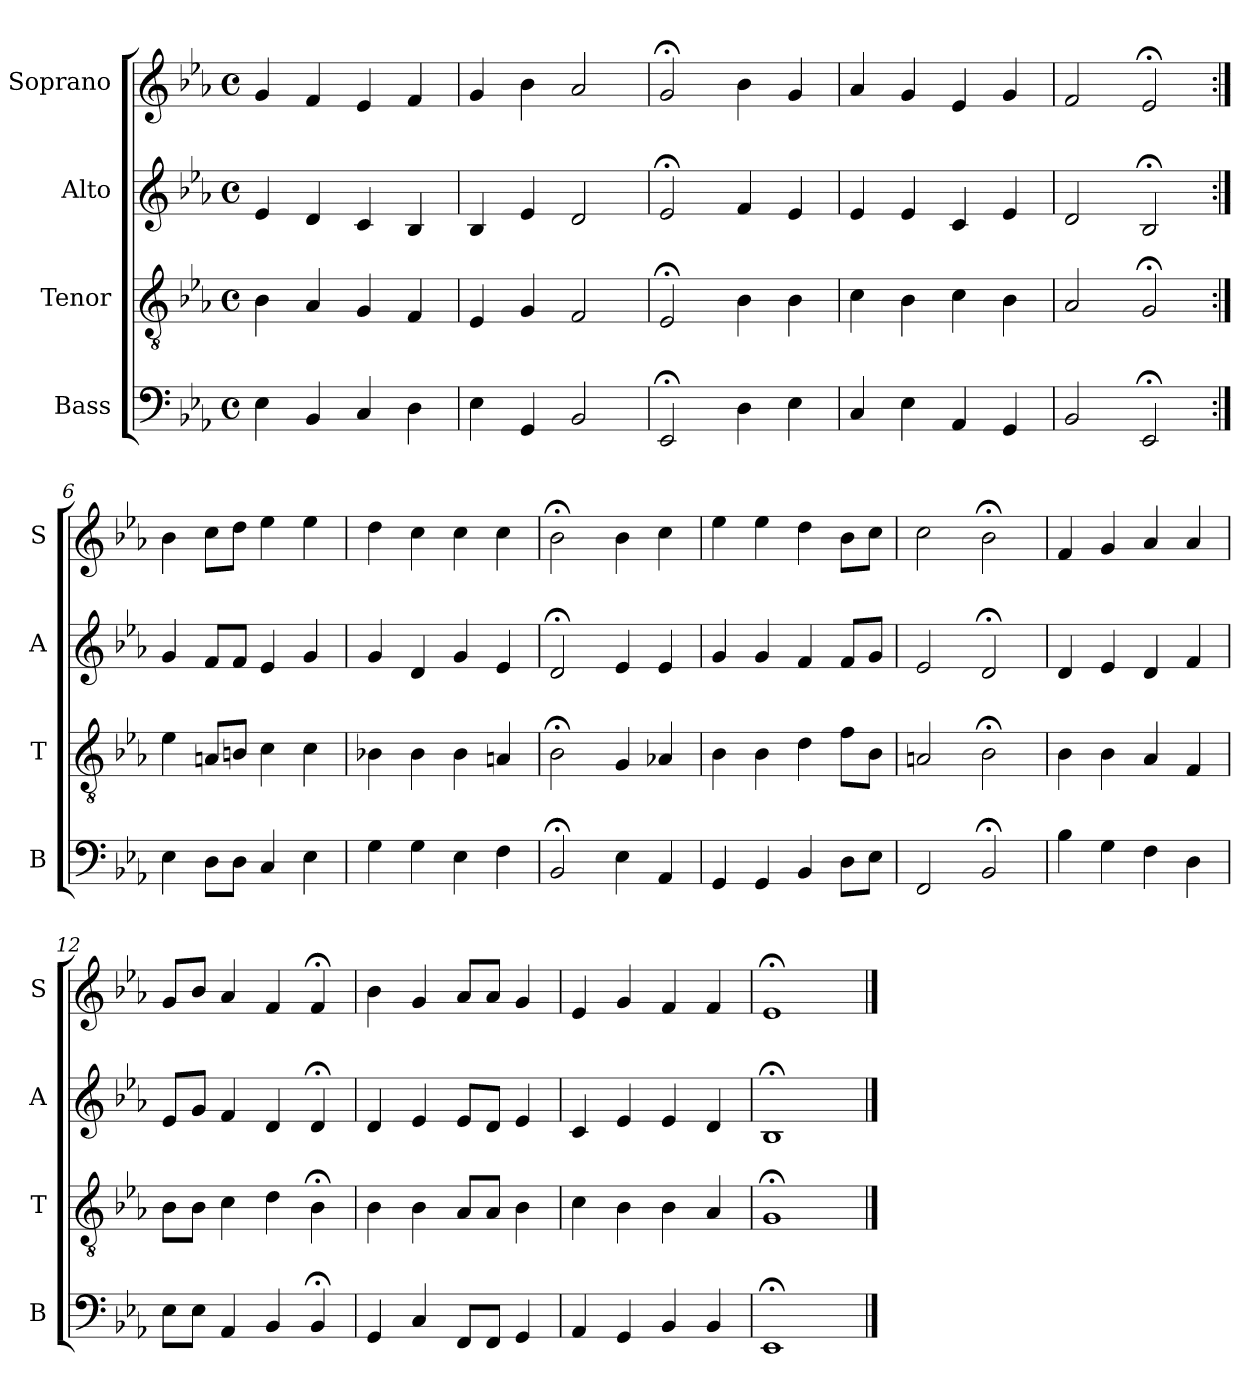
**kern	**kern	**kern	**kern
*part4	*part3	*part2	*part1
*staff4	*staff3	*staff2	*staff1
*I"Bass	*I"Tenor	*I"Alto	*I"Soprano
*I'B	*I'T	*I'A	*I'S
*clefF4	*clefGv2	*clefG2	*clefG2
*k[b-e-a-]	*k[b-e-a-]	*k[b-e-a-]	*k[b-e-a-]
*E-:	*E-:	*E-:	*E-:
*M4/4	*M4/4	*M4/4	*M4/4
*met(c)	*met(c)	*met(c)	*met(c)
*MM100	*MM100	*MM100	*MM100
=1	=1	=1	=1
4E-	4B-	4e-	4g
4BB-	4A-	4d	4f
4C	4G	4c	4e-
4D	4F	4B-	4f
=2	=2	=2	=2
4E-	4E-	4B-	4g
4GG	4G	4e-	4b-
2BB-	2F	2d	2a-
=3	=3	=3	=3
2EE-;<	2E-;<	2e-;<	2g;<
4D	4B-	4f	4b-
4E-	4B-	4e-	4g
=4	=4	=4	=4
4C	4c	4e-	4a-
4E-	4B-	4e-	4g
4AA-	4c	4c	4e-
4GG	4B-	4e-	4g
=5	=5	=5	=5
2BB-	2A-	2d	2f
2EE-;<	2G;<	2B-;<	2e-;<
=6:|!	=6:|!	=6:|!	=6:|!
4E-	4e-	4g	4b-
8DL	8AnL	8fL	8ccL
8DJ	8BnJ	8fJ	8ddJ
4C	4c	4e-	4ee-
4E-	4c	4g	4ee-
=7	=7	=7	=7
4G	4B-X	4g	4dd
4G	4B-	4d	4cc
4E-	4B-	4g	4cc
4F	4An	4e-	4cc
=8	=8	=8	=8
2BB-;<	2B-;<	2d;<	2b-;<
4E-	4G	4e-	4b-
4AA-	4A-X	4e-	4cc
=9	=9	=9	=9
4GG	4B-	4g	4ee-
4GG	4B-	4g	4ee-
4BB-	4d	4f	4dd
8DL	8fL	8fL	8b-L
8E-J	8B-J	8gJ	8ccJ
=10	=10	=10	=10
2FF	2An	2e-	2cc
2BB-;<	2B-;<	2d;<	2b-;<
=11	=11	=11	=11
4B-	4B-	4d	4f
4G	4B-	4e-	4g
4F	4A-	4d	4a-
4D	4F	4f	4a-
=12	=12	=12	=12
8E-L	8B-L	8e-L	8gL
8E-J	8B-J	8gJ	8b-J
4AA-	4c	4f	4a-
4BB-	4d	4d	4f
4BB-;<	4B-;<	4d;<	4f;<
=13	=13	=13	=13
4GG	4B-	4d	4b-
4C	4B-	4e-	4g
8FFL	8A-L	8e-L	8a-L
8FFJ	8A-J	8dJ	8a-J
4GG	4B-	4e-	4g
=14	=14	=14	=14
4AA-	4c	4c	4e-
4GG	4B-	4e-	4g
4BB-	4B-	4e-	4f
4BB-	4A-	4d	4f
=15	=15	=15	=15
1EE-;<	1G;<	1B-;<	1e-;<
==	==	==	==
*-	*-	*-	*-
